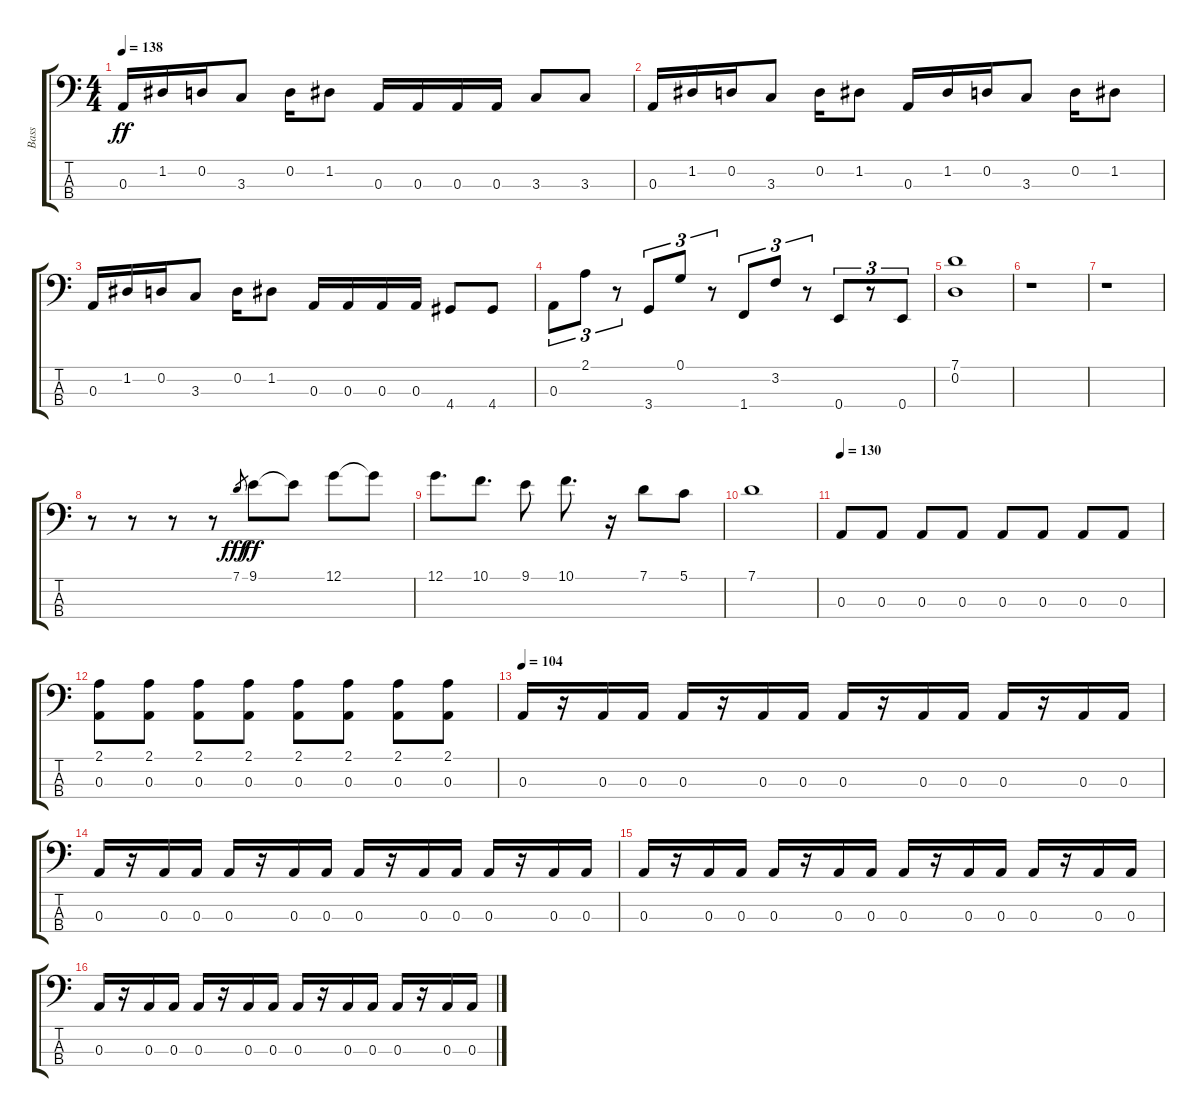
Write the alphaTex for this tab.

\track ("Bass" "Bass") {instrument electricbasspick}
\staff {score tabs}
\tuning (G2 D2 A1 E1) {hide}
\ts (4 4)
\tempo 138
\clef f4
\ks c
0.3.16{dy ff} 1.2.16 0.2.16 3.3.8 0.2.16 1.2.8 0.3.16 0.3.16 0.3.16 0.3.16 3.3.8 3.3.8 |
0.3.16 1.2.16 0.2.16 3.3.8 0.2.16 1.2.8 0.3.16 1.2.16 0.2.16 3.3.8 0.2.16 1.2.8 |
0.3.16 1.2.16 0.2.16 3.3.8 0.2.16 1.2.8 0.3.16 0.3.16 0.3.16 0.3.16 4.4.8 4.4.8 |
0.3.8{tu (3 2)} 2.1.8{tu (3 2)} r.8{tu (3 2)} 3.4.8{tu (3 2)} 0.1.8{tu (3 2)} r.8{tu (3 2)} 1.4.8{tu (3 2)} 3.2.8{tu (3 2)} r.8{tu (3 2)} 0.4.8{tu (3 2)} r.8{tu (3 2)} 0.4.8{tu (3 2)} |
(7.1 0.2).1 |
r.1 |
r.1 |
r.8 r.8 r.8 r.8 7.1.8{gr dy fff} 9.1.8{dy ff} 9.1{t}.8 12.1.8 12.1{t}.8 |
12.1.8{d} 10.1.8{d} 9.1.8 10.1.8{d} r.16 7.1.8 5.1.8 |
7.1.1 |
\tempo 130
0.3.8 0.3.8 0.3.8 0.3.8 0.3.8 0.3.8 0.3.8 0.3.8 |
(2.1 0.3).8 (2.1 0.3).8 (2.1 0.3).8 (2.1 0.3).8 (2.1 0.3).8 (2.1 0.3).8 (2.1 0.3).8 (2.1 0.3).8 |
\tempo 104
0.3.16 r.16 0.3.16 0.3.16 0.3.16 r.16 0.3.16 0.3.16 0.3.16 r.16 0.3.16 0.3.16 0.3.16 r.16 0.3.16 0.3.16 |
0.3.16 r.16 0.3.16 0.3.16 0.3.16 r.16 0.3.16 0.3.16 0.3.16 r.16 0.3.16 0.3.16 0.3.16 r.16 0.3.16 0.3.16 |
0.3.16 r.16 0.3.16 0.3.16 0.3.16 r.16 0.3.16 0.3.16 0.3.16 r.16 0.3.16 0.3.16 0.3.16 r.16 0.3.16 0.3.16 |
0.3.16 r.16 0.3.16 0.3.16 0.3.16 r.16 0.3.16 0.3.16 0.3.16 r.16 0.3.16 0.3.16 0.3.16 r.16 0.3.16 0.3.16
